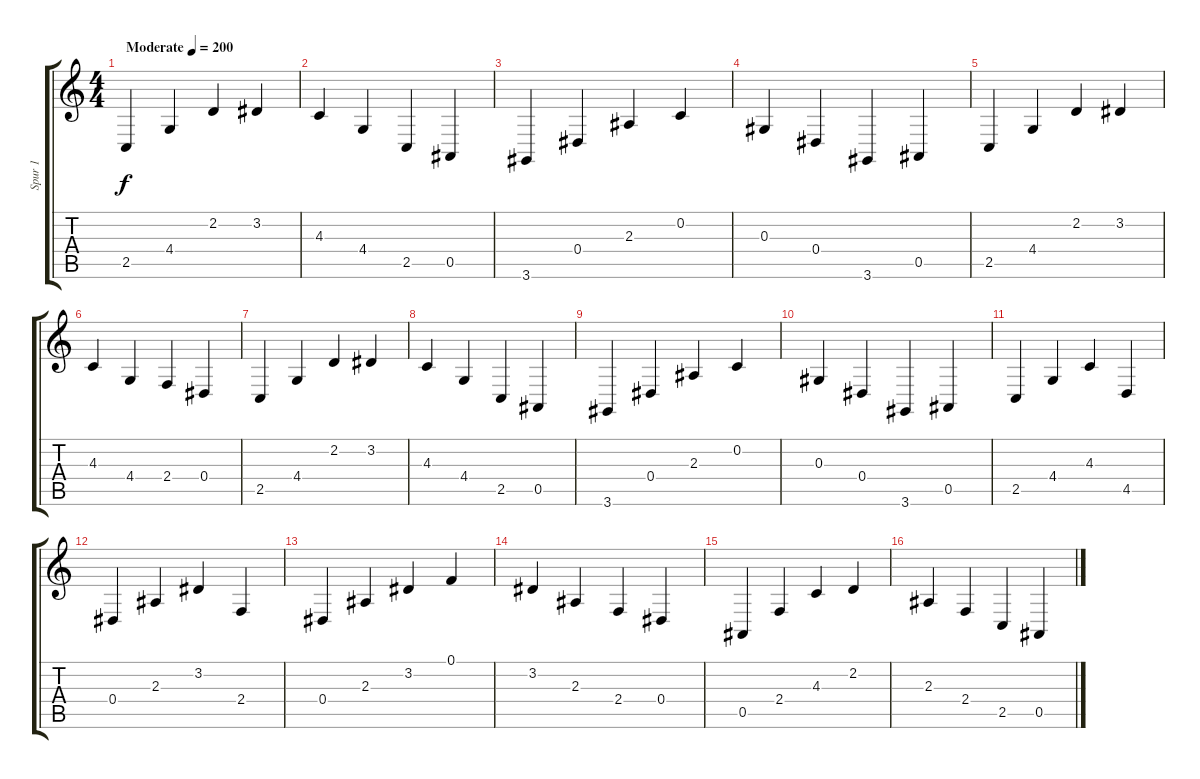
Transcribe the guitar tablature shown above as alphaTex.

\track ("Spur 1" "Spur 1") {instrument koto}
\staff {score tabs}
\tuning (F4 C4 Ab3 Eb3 Bb2 F2) {hide}
\ts (4 4)
\tempo (200 "Moderate")
\clef g2
\ks c
2.5.4{dy f instrument koto} 4.4.4 2.2.4 3.2.4 |
4.3.4 4.4.4 2.5.4 0.5.4 |
3.6.4 0.4.4 2.3.4 0.2.4 |
0.3.4 0.4.4 3.6.4 0.5.4 |
2.5.4 4.4.4 2.2.4 3.2.4 |
4.3.4 4.4.4 2.4.4 0.4.4 |
2.5.4 4.4.4 2.2.4 3.2.4 |
4.3.4 4.4.4 2.5.4 0.5.4 |
3.6.4 0.4.4 2.3.4 0.2.4 |
0.3.4 0.4.4 3.6.4 0.5.4 |
2.5.4 4.4.4 4.3.4 4.5.4 |
0.4.4 2.3.4 3.2.4 2.4.4 |
0.4.4 2.3.4 3.2.4 0.1.4 |
3.2.4 2.3.4 2.4.4 0.4.4 |
0.5.4 2.4.4 4.3.4 2.2.4 |
2.3.4 2.4.4 2.5.4 0.5.4
